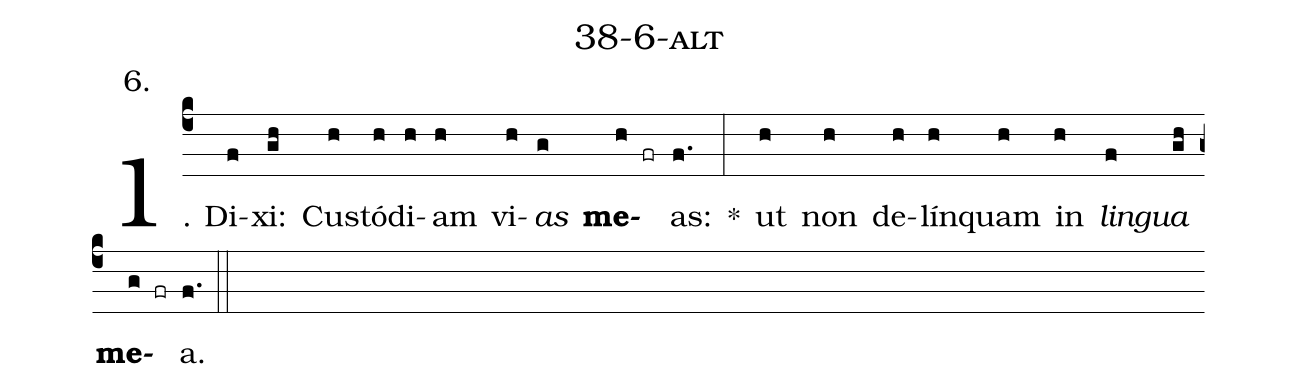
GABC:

name: 38-6-alt;
annotation: 6.;
%%
(c4)1. Di(f)xi:(gh) Cus(h)tó(h)di(h)am(h) vi(h)<i>as</i>(g) <b>me</b>(h fr)as:(f.) *(:) ut(h) non(h) de(h)lín(h)quam(h) in(h) <i>lin</i>(f)<i>gua</i>(gh) <b>me</b>(g fr)a.(f.) (::)
